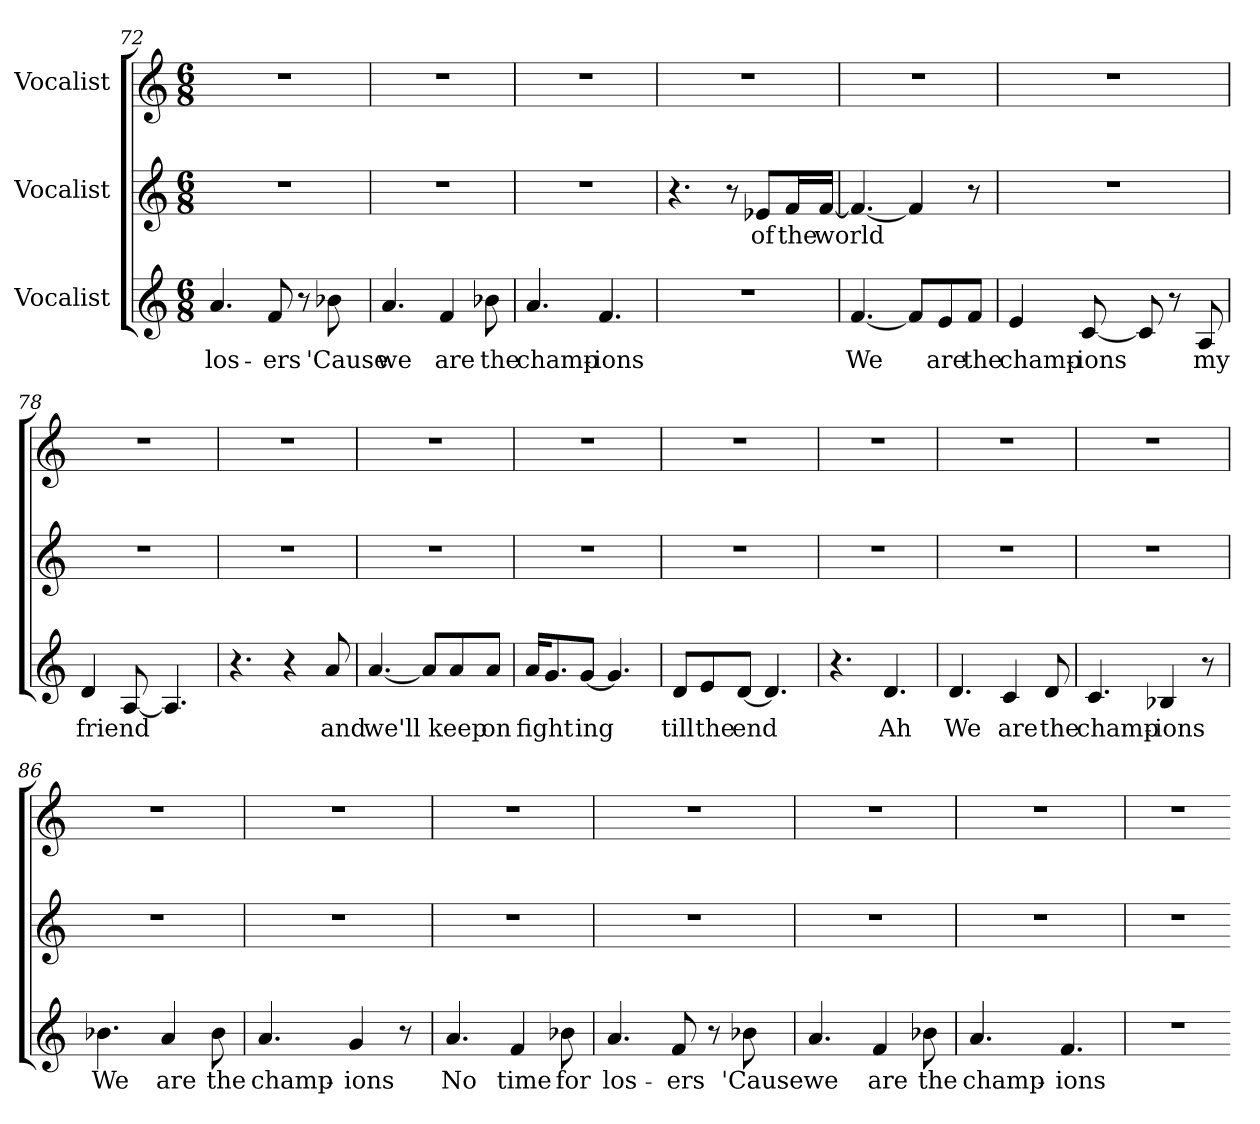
**kern	**text	**kern	**text	**kern
*part3	*part3	*part2	*part2	*part1
*staff3	*staff3	*staff2	*staff2	*staff1
*I"Vocalist	*	*I"Vocalist	*	*I"Vocalist
*clefG2	*	*clefG2	*	*clefG2
*M6/8	*	*M6/8	*	*M6/8
=72	=72	=72	=72	=72
4.a	los-	2.r	.	2.r
8f	-ers	.	.	.
8r	.	.	.	.
8b-X	'Cause	.	.	.
=73	=73	=73	=73	=73
4.a	we	2.r	.	2.r
4f	are	.	.	.
8b-X	the	.	.	.
=74	=74	=74	=74	=74
4.a	champ-	2.r	.	2.r
4.f	-ions	.	.	.
=75	=75	=75	=75	=75
2.r	.	4.r	.	2.r
.	.	8r	.	.
.	.	8e-X/L	of	.
.	.	16f/L	the	.
.	.	[16f/JJ	world	.
=76	=76	=76	=76	=76
[4.f	We	4.f_	_	2.r
8f/L]	_	4f]	_	.
8e/	are	.	.	.
8f/J	the	8r	.	.
=77	=77	=77	=77	=77
4e	champ-	2.r	.	2.r
[8c	-ions	.	.	.
8c]	_	.	.	.
8r	.	.	.	.
8A	my	.	.	.
=78	=78	=78	=78	=78
4d	friend	2.r	.	2.r
[8A	_	.	.	.
4.A]	_	.	.	.
=79	=79	=79	=79	=79
4.r	.	2.r	.	2.r
4r	.	.	.	.
8a	and	.	.	.
=80	=80	=80	=80	=80
[4.a	we'll	2.r	.	2.r
8a/L]	_	.	.	.
8a/	keep	.	.	.
8a/J	on	.	.	.
=81	=81	=81	=81	=81
16a/KL	fight-	2.r	.	2.r
8.g/	_	.	.	.
[8g/J	-ing	.	.	.
4.g]	_	.	.	.
=82	=82	=82	=82	=82
8d/L	till	2.r	.	2.r
8e/	the	.	.	.
[8d/J	end	.	.	.
4.d]	_	.	.	.
=83	=83	=83	=83	=83
4.r	.	2.r	.	2.r
4.d	Ah	.	.	.
=84	=84	=84	=84	=84
4.d	We	2.r	.	2.r
4c	are	.	.	.
8d	the	.	.	.
=85	=85	=85	=85	=85
4.c	champ-	2.r	.	2.r
4B-X	-ions	.	.	.
8r	.	.	.	.
=86	=86	=86	=86	=86
4.b-X	We	2.r	.	2.r
4a	are	.	.	.
8b-	the	.	.	.
=87	=87	=87	=87	=87
4.a	champ-	2.r	.	2.r
4g	-ions	.	.	.
8r	.	.	.	.
=88	=88	=88	=88	=88
4.a	No	2.r	.	2.r
4f	time	.	.	.
8b-X	for	.	.	.
=89	=89	=89	=89	=89
4.a	los-	2.r	.	2.r
8f	-ers	.	.	.
8r	.	.	.	.
8b-X	'Cause	.	.	.
=90	=90	=90	=90	=90
4.a	we	2.r	.	2.r
4f	are	.	.	.
8b-X	the	.	.	.
=91	=91	=91	=91	=91
4.a	champ-	2.r	.	2.r
4.f	-ions	.	.	.
=92	=92	=92	=92	=92
2.r	.	2.r	.	2.r
=-	=-	=-	=-	=-
*-	*-	*-	*-	*-
